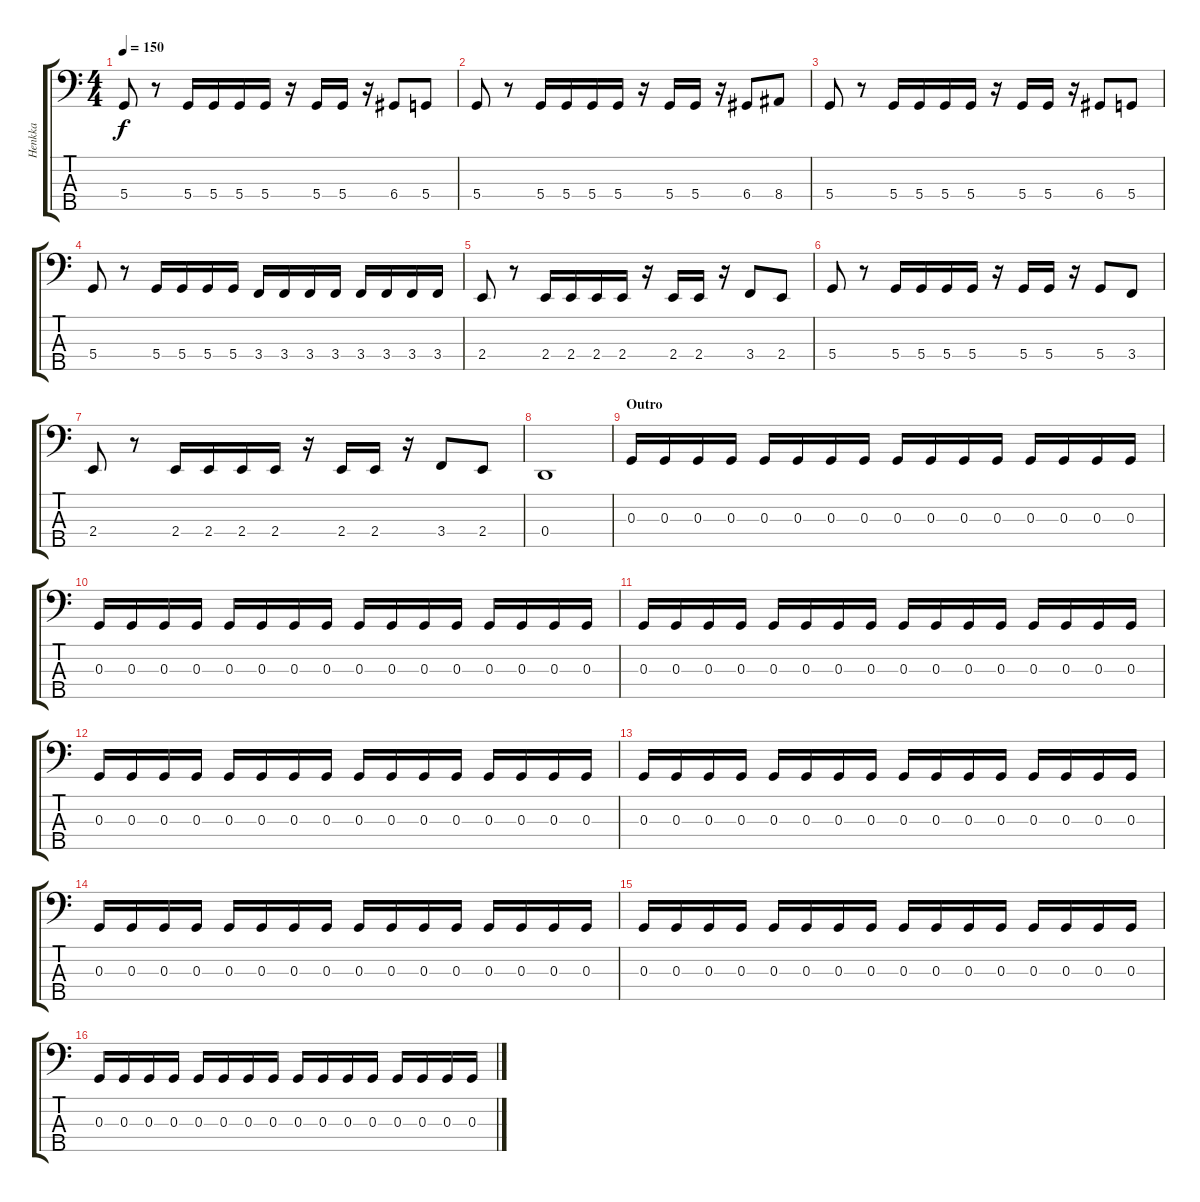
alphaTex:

\track ("Henkka" "Henkka") {instrument electricbasspick}
\staff {score tabs}
\tuning (F2 C2 G1 D1 A0) {hide}
\ts (4 4)
\tempo 150
\clef f4
\ks c
5.4.8{dy f} r.8 5.4.16 5.4.16 5.4.16 5.4.16 r.16 5.4.16 5.4.16 r.16 6.4.8 5.4.8 |
5.4.8 r.8 5.4.16 5.4.16 5.4.16 5.4.16 r.16 5.4.16 5.4.16 r.16 6.4.8 8.4.8 |
5.4.8 r.8 5.4.16 5.4.16 5.4.16 5.4.16 r.16 5.4.16 5.4.16 r.16 6.4.8 5.4.8 |
5.4.8 r.8 5.4.16 5.4.16 5.4.16 5.4.16 3.4.16 3.4.16 3.4.16 3.4.16 3.4.16 3.4.16 3.4.16 3.4.16 |
2.4.8 r.8 2.4.16 2.4.16 2.4.16 2.4.16 r.16 2.4.16 2.4.16 r.16 3.4.8 2.4.8 |
5.4.8 r.8 5.4.16 5.4.16 5.4.16 5.4.16 r.16 5.4.16 5.4.16 r.16 5.4.8 3.4.8 |
2.4.8 r.8 2.4.16 2.4.16 2.4.16 2.4.16 r.16 2.4.16 2.4.16 r.16 3.4.8 2.4.8 |
0.4.1 |
\section ("" "Outro")
0.3.16 0.3.16 0.3.16 0.3.16 0.3.16 0.3.16 0.3.16 0.3.16 0.3.16 0.3.16 0.3.16 0.3.16 0.3.16 0.3.16 0.3.16 0.3.16 |
0.3.16 0.3.16 0.3.16 0.3.16 0.3.16 0.3.16 0.3.16 0.3.16 0.3.16 0.3.16 0.3.16 0.3.16 0.3.16 0.3.16 0.3.16 0.3.16 |
0.3.16 0.3.16 0.3.16 0.3.16 0.3.16 0.3.16 0.3.16 0.3.16 0.3.16 0.3.16 0.3.16 0.3.16 0.3.16 0.3.16 0.3.16 0.3.16 |
0.3.16 0.3.16 0.3.16 0.3.16 0.3.16 0.3.16 0.3.16 0.3.16 0.3.16 0.3.16 0.3.16 0.3.16 0.3.16 0.3.16 0.3.16 0.3.16 |
0.3.16 0.3.16 0.3.16 0.3.16 0.3.16 0.3.16 0.3.16 0.3.16 0.3.16 0.3.16 0.3.16 0.3.16 0.3.16 0.3.16 0.3.16 0.3.16 |
0.3.16 0.3.16 0.3.16 0.3.16 0.3.16 0.3.16 0.3.16 0.3.16 0.3.16 0.3.16 0.3.16 0.3.16 0.3.16 0.3.16 0.3.16 0.3.16 |
0.3.16 0.3.16 0.3.16 0.3.16 0.3.16 0.3.16 0.3.16 0.3.16 0.3.16 0.3.16 0.3.16 0.3.16 0.3.16 0.3.16 0.3.16 0.3.16 |
0.3.16 0.3.16 0.3.16 0.3.16 0.3.16 0.3.16 0.3.16 0.3.16 0.3.16 0.3.16 0.3.16 0.3.16 0.3.16 0.3.16 0.3.16 0.3.16
